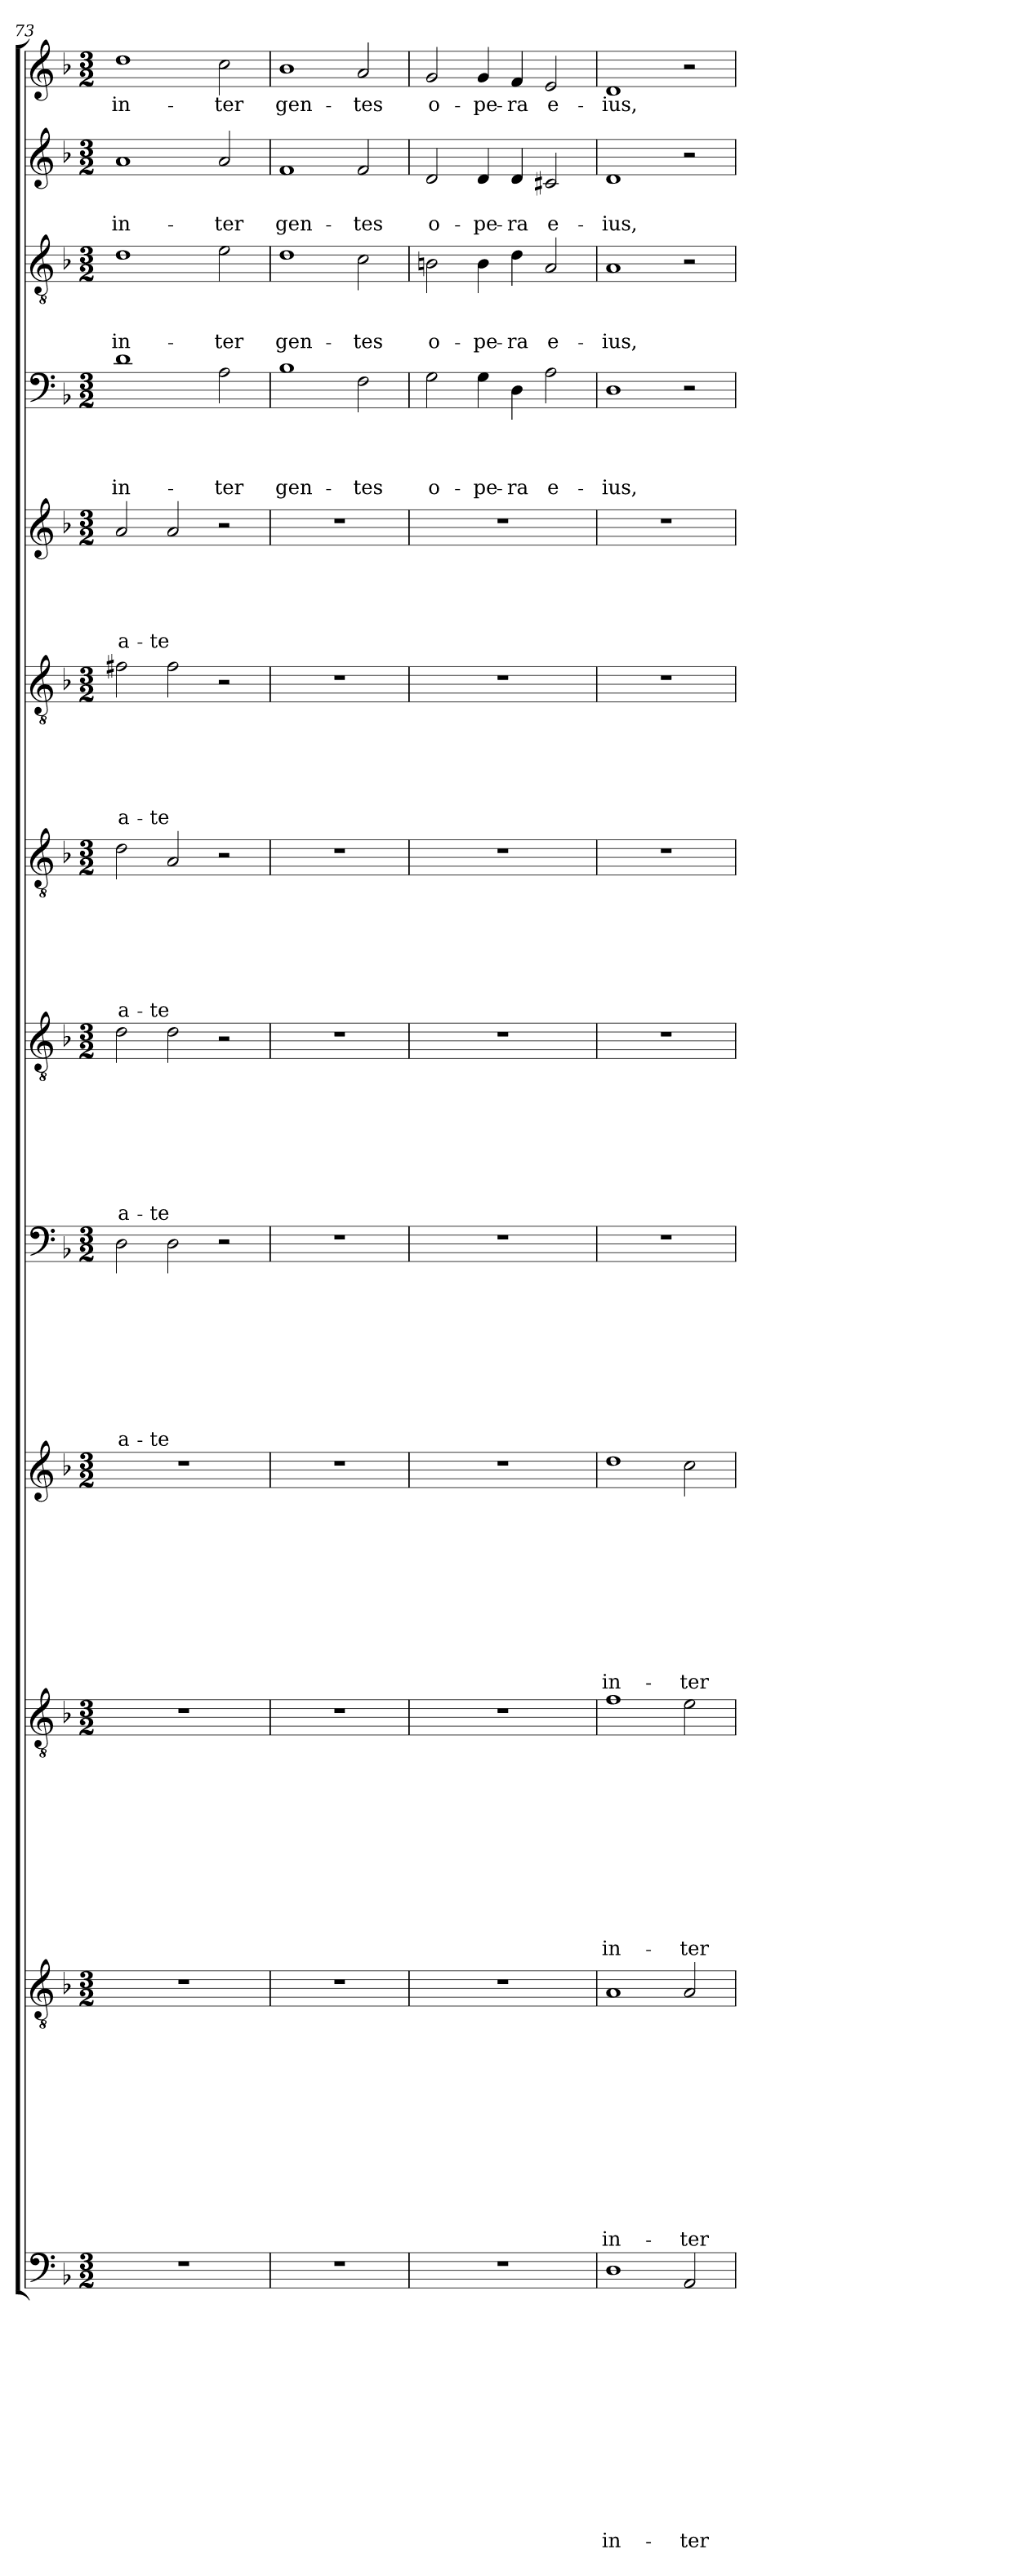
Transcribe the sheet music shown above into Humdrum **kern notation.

**kern	**text	**text	**text	**text	**text	**text	**text	**text	**text	**text	**text	**text	**text	**kern	**text	**text	**text	**text	**text	**text	**text	**text	**text	**text	**text	**text	**kern	**text	**text	**text	**text	**text	**text	**text	**text	**text	**text	**text	**kern	**text	**text	**text	**text	**text	**text	**text	**text	**text	**text	**kern	**text	**text	**text	**text	**text	**text	**text	**text	**text	**kern	**text	**text	**text	**text	**text	**text	**text	**text	**kern	**text	**text	**text	**text	**text	**text	**text	**kern	**text	**text	**text	**text	**text	**text	**kern	**text	**text	**text	**text	**text	**kern	**text	**text	**text	**text	**kern	**text	**text	**text	**kern	**text	**text	**kern	**text
*part13	*part13	*part13	*part13	*part13	*part13	*part13	*part13	*part13	*part13	*part13	*part13	*part13	*part13	*part12	*part12	*part12	*part12	*part12	*part12	*part12	*part12	*part12	*part12	*part12	*part12	*part12	*part11	*part11	*part11	*part11	*part11	*part11	*part11	*part11	*part11	*part11	*part11	*part11	*part10	*part10	*part10	*part10	*part10	*part10	*part10	*part10	*part10	*part10	*part10	*part9	*part9	*part9	*part9	*part9	*part9	*part9	*part9	*part9	*part9	*part8	*part8	*part8	*part8	*part8	*part8	*part8	*part8	*part8	*part7	*part7	*part7	*part7	*part7	*part7	*part7	*part7	*part6	*part6	*part6	*part6	*part6	*part6	*part6	*part5	*part5	*part5	*part5	*part5	*part5	*part4	*part4	*part4	*part4	*part4	*part3	*part3	*part3	*part3	*part2	*part2	*part2	*part1	*part1
*staff13	*staff13	*staff13	*staff13	*staff13	*staff13	*staff13	*staff13	*staff13	*staff13	*staff13	*staff13	*staff13	*staff13	*staff12	*staff12	*staff12	*staff12	*staff12	*staff12	*staff12	*staff12	*staff12	*staff12	*staff12	*staff12	*staff12	*staff11	*staff11	*staff11	*staff11	*staff11	*staff11	*staff11	*staff11	*staff11	*staff11	*staff11	*staff11	*staff10	*staff10	*staff10	*staff10	*staff10	*staff10	*staff10	*staff10	*staff10	*staff10	*staff10	*staff9	*staff9	*staff9	*staff9	*staff9	*staff9	*staff9	*staff9	*staff9	*staff9	*staff8	*staff8	*staff8	*staff8	*staff8	*staff8	*staff8	*staff8	*staff8	*staff7	*staff7	*staff7	*staff7	*staff7	*staff7	*staff7	*staff7	*staff6	*staff6	*staff6	*staff6	*staff6	*staff6	*staff6	*staff5	*staff5	*staff5	*staff5	*staff5	*staff5	*staff4	*staff4	*staff4	*staff4	*staff4	*staff3	*staff3	*staff3	*staff3	*staff2	*staff2	*staff2	*staff1	*staff1
!!LO:PB:g=z
*clefF4	*	*	*	*	*	*	*	*	*	*	*	*	*	*clefGv2	*	*	*	*	*	*	*	*	*	*	*	*	*clefGv2	*	*	*	*	*	*	*	*	*	*	*	*clefG2	*	*	*	*	*	*	*	*	*	*	*clefF4	*	*	*	*	*	*	*	*	*	*clefGv2	*	*	*	*	*	*	*	*	*clefGv2	*	*	*	*	*	*	*	*clefGv2	*	*	*	*	*	*	*clefG2	*	*	*	*	*	*clefF4	*	*	*	*	*clefGv2	*	*	*	*clefG2	*	*	*clefG2	*
*k[b-]	*	*	*	*	*	*	*	*	*	*	*	*	*	*k[b-]	*	*	*	*	*	*	*	*	*	*	*	*	*k[b-]	*	*	*	*	*	*	*	*	*	*	*	*k[b-]	*	*	*	*	*	*	*	*	*	*	*k[b-]	*	*	*	*	*	*	*	*	*	*k[b-]	*	*	*	*	*	*	*	*	*k[b-]	*	*	*	*	*	*	*	*k[b-]	*	*	*	*	*	*	*k[b-]	*	*	*	*	*	*k[b-]	*	*	*	*	*k[b-]	*	*	*	*k[b-]	*	*	*k[b-]	*
*F:	*	*	*	*	*	*	*	*	*	*	*	*	*	*F:	*	*	*	*	*	*	*	*	*	*	*	*	*F:	*	*	*	*	*	*	*	*	*	*	*	*F:	*	*	*	*	*	*	*	*	*	*	*F:	*	*	*	*	*	*	*	*	*	*F:	*	*	*	*	*	*	*	*	*F:	*	*	*	*	*	*	*	*F:	*	*	*	*	*	*	*F:	*	*	*	*	*	*F:	*	*	*	*	*F:	*	*	*	*F:	*	*	*F:	*
*M3/2	*	*	*	*	*	*	*	*	*	*	*	*	*	*M3/2	*	*	*	*	*	*	*	*	*	*	*	*	*M3/2	*	*	*	*	*	*	*	*	*	*	*	*M3/2	*	*	*	*	*	*	*	*	*	*	*M3/2	*	*	*	*	*	*	*	*	*	*M3/2	*	*	*	*	*	*	*	*	*M3/2	*	*	*	*	*	*	*	*M3/2	*	*	*	*	*	*	*M3/2	*	*	*	*	*	*M3/2	*	*	*	*	*M3/2	*	*	*	*M3/2	*	*	*M3/2	*
=73	=73	=73	=73	=73	=73	=73	=73	=73	=73	=73	=73	=73	=73	=73	=73	=73	=73	=73	=73	=73	=73	=73	=73	=73	=73	=73	=73	=73	=73	=73	=73	=73	=73	=73	=73	=73	=73	=73	=73	=73	=73	=73	=73	=73	=73	=73	=73	=73	=73	=73	=73	=73	=73	=73	=73	=73	=73	=73	=73	=73	=73	=73	=73	=73	=73	=73	=73	=73	=73	=73	=73	=73	=73	=73	=73	=73	=73	=73	=73	=73	=73	=73	=73	=73	=73	=73	=73	=73	=73	=73	=73	=73	=73	=73	=73	=73	=73	=73	=73	=73	=73	=73	=73
!	!	!	!	!	!	!	!	!	!	!	!	!	!	!	!	!	!	!	!	!	!	!	!	!	!	!	!	!	!	!	!	!	!	!	!	!	!	!	!	!	!	!	!	!	!	!	!	!	!	!	!	!	!	!	!	!	!	!	!LO:LY:b	!	!	!	!	!	!	!	!	!LO:LY:b	!	!	!	!	!	!	!	!LO:LY:b	!	!	!	!	!	!	!LO:LY:b	!	!	!	!	!	!LO:LY:b	!	!	!	!	!LO:LY:b	!	!	!	!LO:LY:b	!	!	!LO:LY:b	!	!LO:LY:b
1.r	.	.	.	.	.	.	.	.	.	.	.	.	.	1.r	.	.	.	.	.	.	.	.	.	.	.	.	1.r	.	.	.	.	.	.	.	.	.	.	.	1.r	.	.	.	.	.	.	.	.	.	.	2D\	.	.	.	.	.	.	.	.	-a-	2d\	.	.	.	.	.	.	.	-a-	2d\	.	.	.	.	.	.	-a-	2f#X\	.	.	.	.	.	-a-	2a/	.	.	.	.	-a-	1d	.	.	.	in-	1d	.	.	in-	1a	.	in-	1dd	in-
!	!	!	!	!	!	!	!	!	!	!	!	!	!	!	!	!	!	!	!	!	!	!	!	!	!	!	!	!	!	!	!	!	!	!	!	!	!	!	!	!	!	!	!	!	!	!	!	!	!	!	!	!	!	!	!	!	!	!	!LO:LY:b	!	!	!	!	!	!	!	!	!LO:LY:b	!	!	!	!	!	!	!	!LO:LY:b	!	!	!	!	!	!	!LO:LY:b	!	!	!	!	!	!LO:LY:b	!	!	!	!	!	!	!	!	!	!	!	!	!	!
.	.	.	.	.	.	.	.	.	.	.	.	.	.	.	.	.	.	.	.	.	.	.	.	.	.	.	.	.	.	.	.	.	.	.	.	.	.	.	.	.	.	.	.	.	.	.	.	.	.	2D\	.	.	.	.	.	.	.	.	-te	2d\	.	.	.	.	.	.	.	-te	2A/	.	.	.	.	.	.	-te	2f#\	.	.	.	.	.	-te	2a/	.	.	.	.	-te	.	.	.	.	.	.	.	.	.	.	.	.	.	.
!	!	!	!	!	!	!	!	!	!	!	!	!	!	!	!	!	!	!	!	!	!	!	!	!	!	!	!	!	!	!	!	!	!	!	!	!	!	!	!	!	!	!	!	!	!	!	!	!	!	!	!	!	!	!	!	!	!	!	!	!	!	!	!	!	!	!	!	!	!	!	!	!	!	!	!	!	!	!	!	!	!	!	!	!	!	!	!	!	!	!	!	!	!	!LO:LY:b	!	!	!	!LO:LY:b	!	!	!LO:LY:b	!	!LO:LY:b
.	.	.	.	.	.	.	.	.	.	.	.	.	.	.	.	.	.	.	.	.	.	.	.	.	.	.	.	.	.	.	.	.	.	.	.	.	.	.	.	.	.	.	.	.	.	.	.	.	.	2r	.	.	.	.	.	.	.	.	.	2r	.	.	.	.	.	.	.	.	2r	.	.	.	.	.	.	.	2r	.	.	.	.	.	.	2r	.	.	.	.	.	2A\	.	.	.	-ter	2e\	.	.	-ter	2a/	.	-ter	2cc\	-ter
=74	=74	=74	=74	=74	=74	=74	=74	=74	=74	=74	=74	=74	=74	=74	=74	=74	=74	=74	=74	=74	=74	=74	=74	=74	=74	=74	=74	=74	=74	=74	=74	=74	=74	=74	=74	=74	=74	=74	=74	=74	=74	=74	=74	=74	=74	=74	=74	=74	=74	=74	=74	=74	=74	=74	=74	=74	=74	=74	=74	=74	=74	=74	=74	=74	=74	=74	=74	=74	=74	=74	=74	=74	=74	=74	=74	=74	=74	=74	=74	=74	=74	=74	=74	=74	=74	=74	=74	=74	=74	=74	=74	=74	=74	=74	=74	=74	=74	=74	=74	=74	=74	=74	=74
!	!	!	!	!	!	!	!	!	!	!	!	!	!	!	!	!	!	!	!	!	!	!	!	!	!	!	!	!	!	!	!	!	!	!	!	!	!	!	!	!	!	!	!	!	!	!	!	!	!	!	!	!	!	!	!	!	!	!	!	!	!	!	!	!	!	!	!	!	!	!	!	!	!	!	!	!	!	!	!	!	!	!	!	!	!	!	!	!	!	!	!	!	!	!LO:LY:b	!	!	!	!LO:LY:b	!	!	!LO:LY:b	!	!LO:LY:b
1.r	.	.	.	.	.	.	.	.	.	.	.	.	.	1.r	.	.	.	.	.	.	.	.	.	.	.	.	1.r	.	.	.	.	.	.	.	.	.	.	.	1.r	.	.	.	.	.	.	.	.	.	.	1.r	.	.	.	.	.	.	.	.	.	1.r	.	.	.	.	.	.	.	.	1.r	.	.	.	.	.	.	.	1.r	.	.	.	.	.	.	1.r	.	.	.	.	.	1B-	.	.	.	gen-	1d	.	.	gen-	1f	.	gen-	1b-	gen-
!	!	!	!	!	!	!	!	!	!	!	!	!	!	!	!	!	!	!	!	!	!	!	!	!	!	!	!	!	!	!	!	!	!	!	!	!	!	!	!	!	!	!	!	!	!	!	!	!	!	!	!	!	!	!	!	!	!	!	!	!	!	!	!	!	!	!	!	!	!	!	!	!	!	!	!	!	!	!	!	!	!	!	!	!	!	!	!	!	!	!	!	!	!	!LO:LY:b	!	!	!	!LO:LY:b	!	!	!LO:LY:b	!	!LO:LY:b
.	.	.	.	.	.	.	.	.	.	.	.	.	.	.	.	.	.	.	.	.	.	.	.	.	.	.	.	.	.	.	.	.	.	.	.	.	.	.	.	.	.	.	.	.	.	.	.	.	.	.	.	.	.	.	.	.	.	.	.	.	.	.	.	.	.	.	.	.	.	.	.	.	.	.	.	.	.	.	.	.	.	.	.	.	.	.	.	.	.	2F\	.	.	.	-tes	2c\	.	.	-tes	2f/	.	-tes	2a/	-tes
=75	=75	=75	=75	=75	=75	=75	=75	=75	=75	=75	=75	=75	=75	=75	=75	=75	=75	=75	=75	=75	=75	=75	=75	=75	=75	=75	=75	=75	=75	=75	=75	=75	=75	=75	=75	=75	=75	=75	=75	=75	=75	=75	=75	=75	=75	=75	=75	=75	=75	=75	=75	=75	=75	=75	=75	=75	=75	=75	=75	=75	=75	=75	=75	=75	=75	=75	=75	=75	=75	=75	=75	=75	=75	=75	=75	=75	=75	=75	=75	=75	=75	=75	=75	=75	=75	=75	=75	=75	=75	=75	=75	=75	=75	=75	=75	=75	=75	=75	=75	=75	=75	=75	=75
!	!	!	!	!	!	!	!	!	!	!	!	!	!	!	!	!	!	!	!	!	!	!	!	!	!	!	!	!	!	!	!	!	!	!	!	!	!	!	!	!	!	!	!	!	!	!	!	!	!	!	!	!	!	!	!	!	!	!	!	!	!	!	!	!	!	!	!	!	!	!	!	!	!	!	!	!	!	!	!	!	!	!	!	!	!	!	!	!	!	!	!	!	!	!LO:LY:b	!	!	!	!LO:LY:b	!	!	!LO:LY:b	!	!LO:LY:b
1.r	.	.	.	.	.	.	.	.	.	.	.	.	.	1.r	.	.	.	.	.	.	.	.	.	.	.	.	1.r	.	.	.	.	.	.	.	.	.	.	.	1.r	.	.	.	.	.	.	.	.	.	.	1.r	.	.	.	.	.	.	.	.	.	1.r	.	.	.	.	.	.	.	.	1.r	.	.	.	.	.	.	.	1.r	.	.	.	.	.	.	1.r	.	.	.	.	.	2G\	.	.	.	o-	2Bn\	.	.	o-	2d/	.	o-	2g/	o-
!	!	!	!	!	!	!	!	!	!	!	!	!	!	!	!	!	!	!	!	!	!	!	!	!	!	!	!	!	!	!	!	!	!	!	!	!	!	!	!	!	!	!	!	!	!	!	!	!	!	!	!	!	!	!	!	!	!	!	!	!	!	!	!	!	!	!	!	!	!	!	!	!	!	!	!	!	!	!	!	!	!	!	!	!	!	!	!	!	!	!	!	!	!	!LO:LY:b	!	!	!	!LO:LY:b	!	!	!LO:LY:b	!	!LO:LY:b
.	.	.	.	.	.	.	.	.	.	.	.	.	.	.	.	.	.	.	.	.	.	.	.	.	.	.	.	.	.	.	.	.	.	.	.	.	.	.	.	.	.	.	.	.	.	.	.	.	.	.	.	.	.	.	.	.	.	.	.	.	.	.	.	.	.	.	.	.	.	.	.	.	.	.	.	.	.	.	.	.	.	.	.	.	.	.	.	.	.	4G\	.	.	.	-pe-	4B\	.	.	-pe-	4d/	.	-pe-	4g/	-pe-
!	!	!	!	!	!	!	!	!	!	!	!	!	!	!	!	!	!	!	!	!	!	!	!	!	!	!	!	!	!	!	!	!	!	!	!	!	!	!	!	!	!	!	!	!	!	!	!	!	!	!	!	!	!	!	!	!	!	!	!	!	!	!	!	!	!	!	!	!	!	!	!	!	!	!	!	!	!	!	!	!	!	!	!	!	!	!	!	!	!	!	!	!	!	!LO:LY:b	!	!	!	!LO:LY:b	!	!	!LO:LY:b	!	!LO:LY:b
.	.	.	.	.	.	.	.	.	.	.	.	.	.	.	.	.	.	.	.	.	.	.	.	.	.	.	.	.	.	.	.	.	.	.	.	.	.	.	.	.	.	.	.	.	.	.	.	.	.	.	.	.	.	.	.	.	.	.	.	.	.	.	.	.	.	.	.	.	.	.	.	.	.	.	.	.	.	.	.	.	.	.	.	.	.	.	.	.	.	4D\	.	.	.	-ra	4d\	.	.	-ra	4d/	.	-ra	4f/	-ra
!	!	!	!	!	!	!	!	!	!	!	!	!	!	!	!	!	!	!	!	!	!	!	!	!	!	!	!	!	!	!	!	!	!	!	!	!	!	!	!	!	!	!	!	!	!	!	!	!	!	!	!	!	!	!	!	!	!	!	!	!	!	!	!	!	!	!	!	!	!	!	!	!	!	!	!	!	!	!	!	!	!	!	!	!	!	!	!	!	!	!	!	!	!	!LO:LY:b	!	!	!	!LO:LY:b	!	!	!LO:LY:b	!	!LO:LY:b
.	.	.	.	.	.	.	.	.	.	.	.	.	.	.	.	.	.	.	.	.	.	.	.	.	.	.	.	.	.	.	.	.	.	.	.	.	.	.	.	.	.	.	.	.	.	.	.	.	.	.	.	.	.	.	.	.	.	.	.	.	.	.	.	.	.	.	.	.	.	.	.	.	.	.	.	.	.	.	.	.	.	.	.	.	.	.	.	.	.	2A\	.	.	.	e-	2A/	.	.	e-	2c#X/	.	e-	2e/	e-
=76	=76	=76	=76	=76	=76	=76	=76	=76	=76	=76	=76	=76	=76	=76	=76	=76	=76	=76	=76	=76	=76	=76	=76	=76	=76	=76	=76	=76	=76	=76	=76	=76	=76	=76	=76	=76	=76	=76	=76	=76	=76	=76	=76	=76	=76	=76	=76	=76	=76	=76	=76	=76	=76	=76	=76	=76	=76	=76	=76	=76	=76	=76	=76	=76	=76	=76	=76	=76	=76	=76	=76	=76	=76	=76	=76	=76	=76	=76	=76	=76	=76	=76	=76	=76	=76	=76	=76	=76	=76	=76	=76	=76	=76	=76	=76	=76	=76	=76	=76	=76	=76	=76	=76
!	!	!	!	!	!	!	!	!	!	!	!	!	!LO:LY:b	!	!	!	!	!	!	!	!	!	!	!	!	!LO:LY:b	!	!	!	!	!	!	!	!	!	!	!	!LO:LY:b	!	!	!	!	!	!	!	!	!	!	!LO:LY:b	!	!	!	!	!	!	!	!	!	!	!	!	!	!	!	!	!	!	!	!	!	!	!	!	!	!	!	!	!	!	!	!	!	!	!	!	!	!	!	!	!	!	!	!	!LO:LY:b	!	!	!	!LO:LY:b	!	!	!LO:LY:b	!	!LO:LY:b
1D	.	.	.	.	.	.	.	.	.	.	.	.	in-	1A	.	.	.	.	.	.	.	.	.	.	.	in-	1f	.	.	.	.	.	.	.	.	.	.	in-	1dd	.	.	.	.	.	.	.	.	.	in-	1.r	.	.	.	.	.	.	.	.	.	1.r	.	.	.	.	.	.	.	.	1.r	.	.	.	.	.	.	.	1.r	.	.	.	.	.	.	1.r	.	.	.	.	.	1D	.	.	.	-ius,	1A	.	.	-ius,	1d	.	-ius,	1d	-ius,
!	!	!	!	!	!	!	!	!	!	!	!	!	!LO:LY:b	!	!	!	!	!	!	!	!	!	!	!	!	!LO:LY:b	!	!	!	!	!	!	!	!	!	!	!	!LO:LY:b	!	!	!	!	!	!	!	!	!	!	!LO:LY:b	!	!	!	!	!	!	!	!	!	!	!	!	!	!	!	!	!	!	!	!	!	!	!	!	!	!	!	!	!	!	!	!	!	!	!	!	!	!	!	!	!	!	!	!	!	!	!	!	!	!	!	!	!	!
2AA/	.	.	.	.	.	.	.	.	.	.	.	.	-ter	2A/	.	.	.	.	.	.	.	.	.	.	.	-ter	2e\	.	.	.	.	.	.	.	.	.	.	-ter	2cc\	.	.	.	.	.	.	.	.	.	-ter	.	.	.	.	.	.	.	.	.	.	.	.	.	.	.	.	.	.	.	.	.	.	.	.	.	.	.	.	.	.	.	.	.	.	.	.	.	.	.	.	2r	.	.	.	.	2r	.	.	.	2r	.	.	2r	.
=	=	=	=	=	=	=	=	=	=	=	=	=	=	=	=	=	=	=	=	=	=	=	=	=	=	=	=	=	=	=	=	=	=	=	=	=	=	=	=	=	=	=	=	=	=	=	=	=	=	=	=	=	=	=	=	=	=	=	=	=	=	=	=	=	=	=	=	=	=	=	=	=	=	=	=	=	=	=	=	=	=	=	=	=	=	=	=	=	=	=	=	=	=	=	=	=	=	=	=	=	=	=	=
*-	*-	*-	*-	*-	*-	*-	*-	*-	*-	*-	*-	*-	*-	*-	*-	*-	*-	*-	*-	*-	*-	*-	*-	*-	*-	*-	*-	*-	*-	*-	*-	*-	*-	*-	*-	*-	*-	*-	*-	*-	*-	*-	*-	*-	*-	*-	*-	*-	*-	*-	*-	*-	*-	*-	*-	*-	*-	*-	*-	*-	*-	*-	*-	*-	*-	*-	*-	*-	*-	*-	*-	*-	*-	*-	*-	*-	*-	*-	*-	*-	*-	*-	*-	*-	*-	*-	*-	*-	*-	*-	*-	*-	*-	*-	*-	*-	*-	*-	*-	*-	*-	*-	*-
